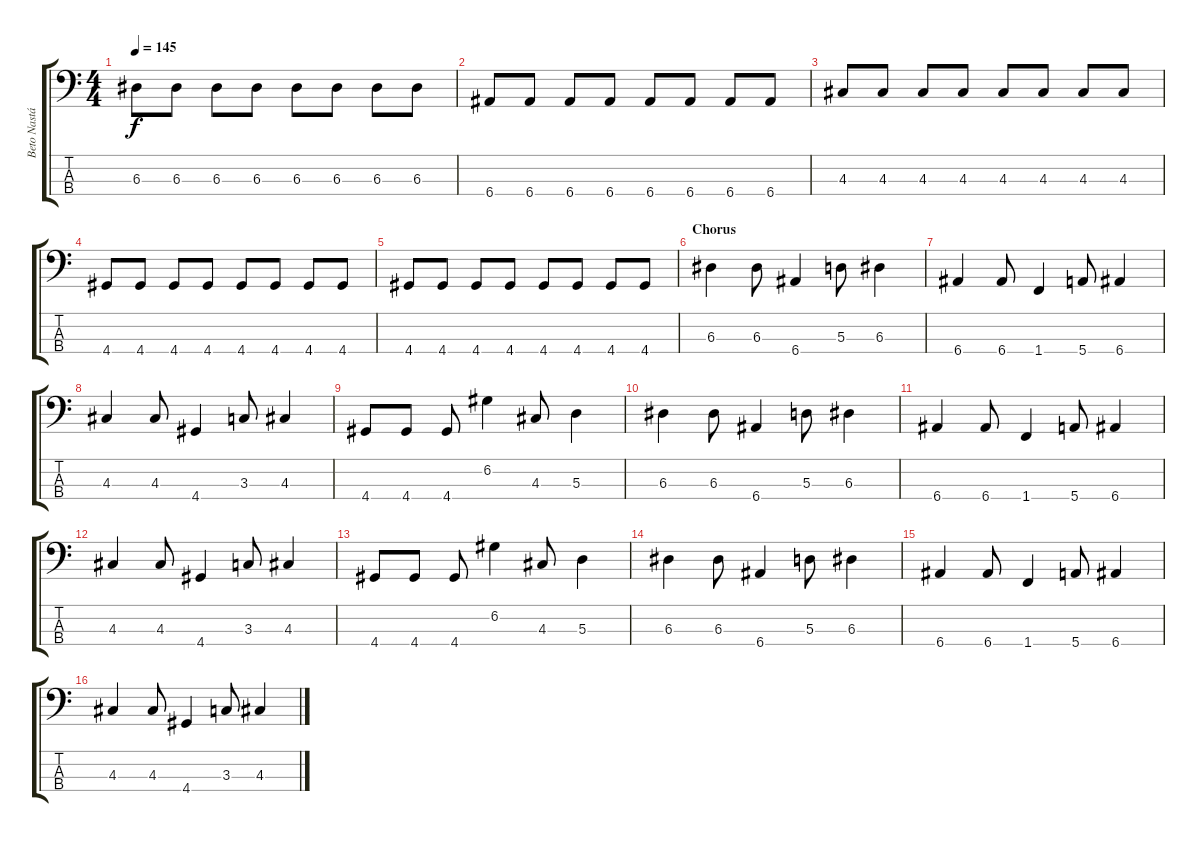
\track ("Beto Nastácia" "Beto Nastá") {instrument electricbassfinger}
\staff {score tabs}
\tuning (G2 D2 A1 E1) {hide}
\ts (4 4)
\tempo 145
\clef f4
\ks c
6.3.8{dy f} 6.3.8 6.3.8 6.3.8 6.3.8 6.3.8 6.3.8 6.3.8 |
6.4.8 6.4.8 6.4.8 6.4.8 6.4.8 6.4.8 6.4.8 6.4.8 |
4.3.8 4.3.8 4.3.8 4.3.8 4.3.8 4.3.8 4.3.8 4.3.8 |
4.4.8 4.4.8 4.4.8 4.4.8 4.4.8 4.4.8 4.4.8 4.4.8 |
4.4.8 4.4.8 4.4.8 4.4.8 4.4.8 4.4.8 4.4.8 4.4.8 |
\section ("" "Chorus")
6.3.4 6.3.8 6.4.4 5.3.8 6.3.4 |
6.4.4 6.4.8 1.4.4 5.4.8 6.4.4 |
4.3.4 4.3.8 4.4.4 3.3.8 4.3.4 |
4.4.8 4.4.8 4.4.8 6.2.4 4.3.8 5.3.4 |
6.3.4 6.3.8 6.4.4 5.3.8 6.3.4 |
6.4.4 6.4.8 1.4.4 5.4.8 6.4.4 |
4.3.4 4.3.8 4.4.4 3.3.8 4.3.4 |
4.4.8 4.4.8 4.4.8 6.2.4 4.3.8 5.3.4 |
6.3.4 6.3.8 6.4.4 5.3.8 6.3.4 |
6.4.4 6.4.8 1.4.4 5.4.8 6.4.4 |
4.3.4 4.3.8 4.4.4 3.3.8 4.3.4
